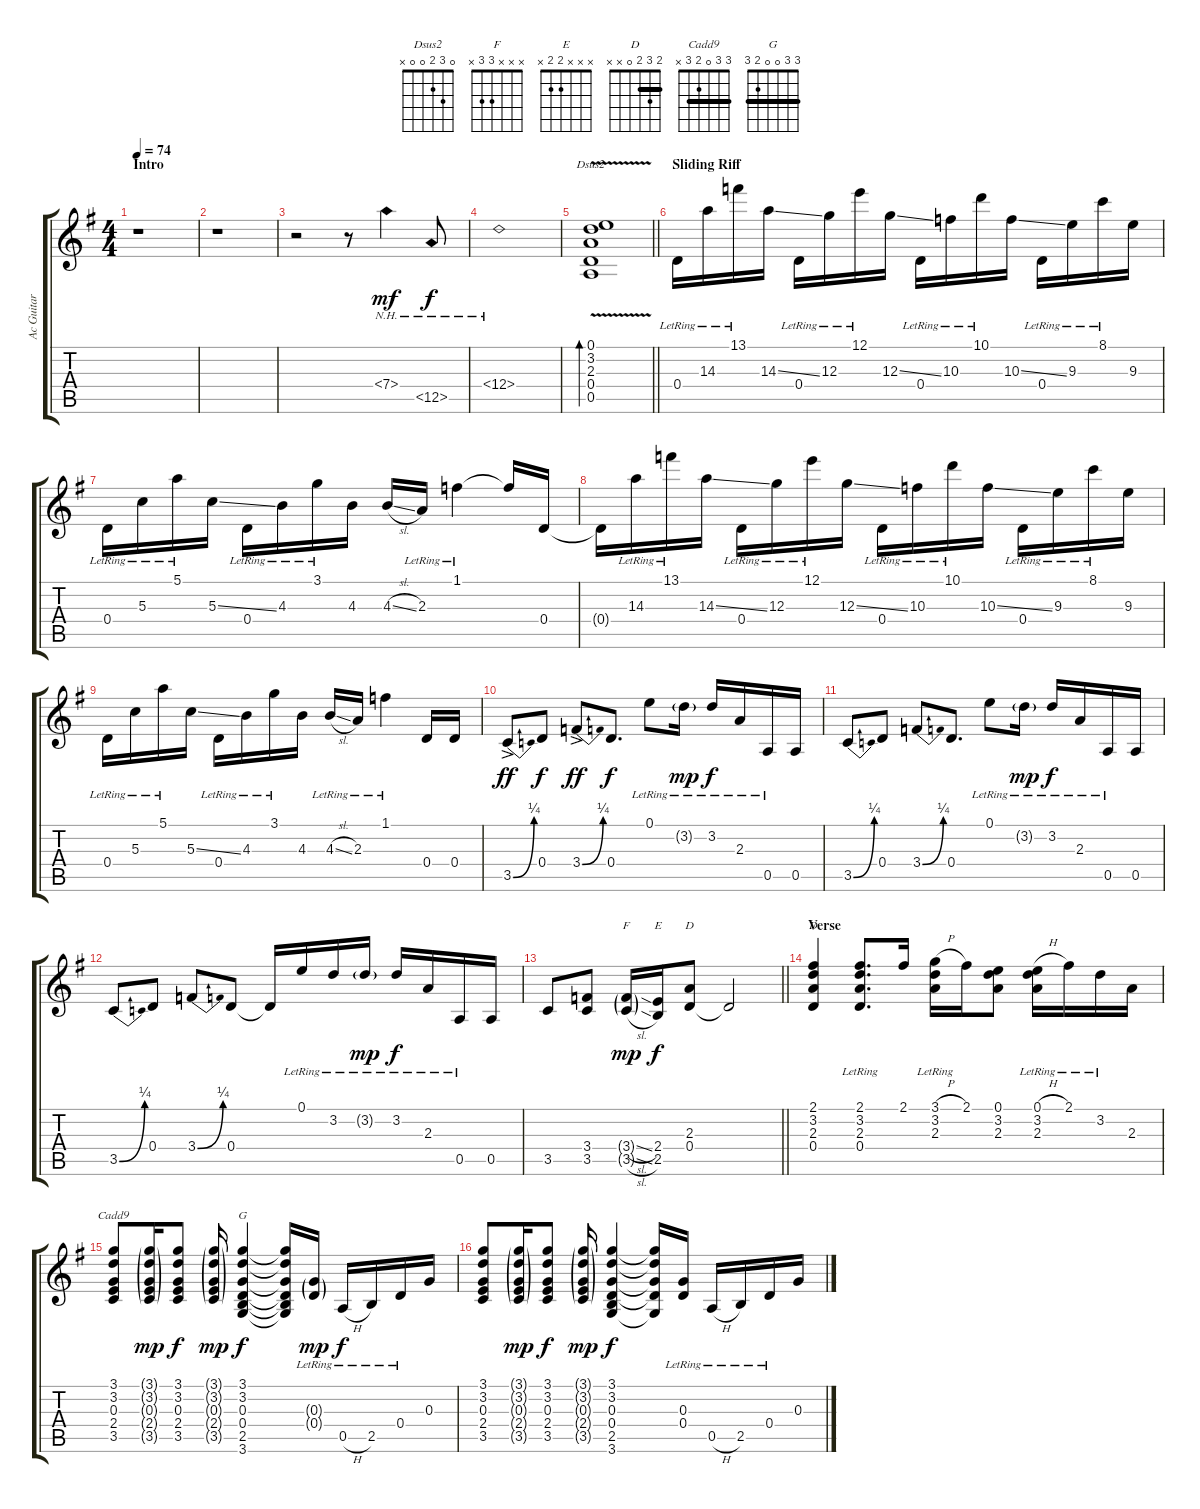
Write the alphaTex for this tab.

\track ("Ac Guitar #1" "Ac Guitar ") {instrument acousticguitarsteel}
\staff {score tabs}
\tuning (E4 B3 G3 D3 A2 E2) {hide}
\chord ("Dsus2" 0 3 2 0 0 x)
\chord ("F" x x x 3 3 x)
\chord ("E" x x x 2 2 x)
\chord ("D" x x 2 0 x x)
\chord ("D" 2 3 2 0 x x) {barre 2}
\chord ("Cadd9" 3 3 0 2 3 x) {barre 3}
\chord ("G" 3 3 0 0 2 3) {barre 3}
\ts (4 4)
\section ("" "Intro")
\tempo 74
\clef g2
\ks g
r.1{dy mf instrument acousticguitarsteel} |
r.1 |
r.2 r.8 7.4{nh}.4 12.5{nh}.8{dy f} |
12.4{nh}.1 |
\barLineRight lightlight
(0.1{v} 3.2{v} 2.3{v} 0.4{v} 0.5{v}).1{bd 60 ch "Dsus2"} |
\section ("" "Sliding Riff")
0.4{lr}.16 14.3{lr}.16 13.1{lr}.16 14.3{ss}.16 0.4{lr}.16 12.3{lr}.16 12.1{lr}.16 12.3{ss}.16 0.4{lr}.16 10.3{lr}.16 10.1{lr}.16 10.3{ss}.16 0.4{lr}.16 9.3{lr}.16 8.1{lr}.16 9.3.16 |
0.4{lr}.16 5.3{lr}.16 5.1{lr}.16 5.3{ss}.16 0.4{lr}.16 4.3{lr}.16 3.1{lr}.16 4.3.16 4.3{sl}.16 2.3{lr}.16 1.1{lr}.4 1.1{t}.16 0.4.16 |
0.4{t}.16 14.3{lr}.16 13.1{lr}.16 14.3{ss}.16 0.4{lr}.16 12.3{lr}.16 12.1{lr}.16 12.3{ss}.16 0.4{lr}.16 10.3{lr}.16 10.1{lr}.16 10.3{ss}.16 0.4{lr}.16 9.3{lr}.16 8.1{lr}.16 9.3.16 |
0.4{lr}.16 5.3{lr}.16 5.1{lr}.16 5.3{ss}.16 0.4{lr}.16 4.3{lr}.16 3.1{lr}.16 4.3.16 4.3{sl lr}.16 2.3{lr}.16 1.1{lr}.4 0.4.16 0.4.16 |
3.5{be (bend 0 0 60 1) ac}.8{dy ff} 0.4.8{dy f} 3.4{be (bend 0 0 60 1) ac}.8{dy ff} 0.4.8{d dy f} 0.1{lr}.8 3.2{g lr}.16{dy mp} 3.2{lr}.16{dy f} 2.3{lr}.16 0.5{lr}.16 0.5.16 |
3.5{be (bend 0 0 60 1)}.8 0.4.8 3.4{be (bend 0 0 60 1)}.8 0.4.8{d} 0.1{lr}.8 3.2{g lr}.16{dy mp} 3.2{lr}.16{dy f} 2.3{lr}.16 0.5{lr}.16 0.5.16 |
3.5{be (bend 0 0 60 1)}.8 0.4.8 3.4{be (bend 0 0 60 1)}.8 0.4.8 0.4{t}.16 0.1{lr}.16 3.2{lr}.16 3.2{g lr}.16{dy mp} 3.2{lr}.16{dy f} 2.3{lr}.16 0.5{lr}.16 0.5.16 |
\barLineRight lightlight
3.5.8 (3.4 3.5).8 (3.4{sl g} 3.5{sl g}).16{ch "F" dy mp} (2.4 2.5).16{ch "E" dy f} (2.3 0.4).8{ch "D"} 0.4{t}.2 |
\section ("" "Verse")
(2.1 3.2 2.3 0.4).4{ch "D"} (2.1 3.2{lr} 2.3{lr} 0.4{lr}).8{d} 2.1.16 (3.1{h} 3.2{lr} 2.3{lr}).16 2.1.16 (0.1 3.2 2.3).8 (0.1{h} 3.2{lr} 2.3{lr}).16 2.1{lr}.16 3.2{lr}.16 2.3.16 |
(3.1 3.2 0.3 2.4 3.5).8{ch "Cadd9"} (3.1{g} 3.2{g} 0.3{g} 2.4{g} 3.5{g}).16{dy mp} (3.1 3.2 0.3 2.4 3.5).8{dy f} (3.1{g} 3.2{g} 0.3{g} 2.4{g} 3.5{g}).16{dy mp} (3.1 3.2 0.3 0.4 2.5 3.6).4{ch "G" dy f} (3.1{t} 3.2{t} 0.3{t} 0.4{t} 2.5{t} 3.6{t}).16 (0.3{g lr} 0.4{g lr}).16{dy mp} 0.5{h lr}.16{dy f} 2.5{lr}.16 0.4{lr}.16 0.3.16 |
(3.1 3.2 0.3 2.4 3.5).8 (3.1{g} 3.2{g} 0.3{g} 2.4{g} 3.5{g}).16{dy mp} (3.1 3.2 0.3 2.4 3.5).8{dy f} (3.1{g} 3.2{g} 0.3{g} 2.4{g} 3.5{g}).16{dy mp} (3.1 3.2 0.3 0.4 2.5 3.6).4{dy f} (3.1{t} 3.2{t} 0.3{t} 0.4{t} 3.6{t}).16 (0.3{lr} 0.4{lr}).16 0.5{h lr}.16 2.5{lr}.16 0.4{lr}.16 0.3.16
